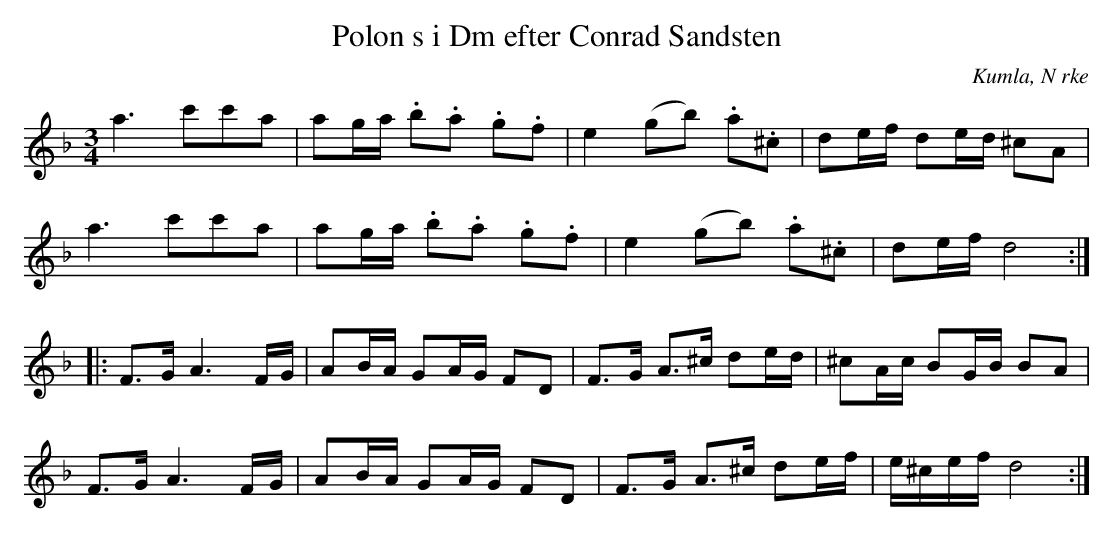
X:1
T:Polon s i Dm efter Conrad Sandsten
O:Kumla, N rke
M:3/4
L:1/16
K:Dm
a6 c'2c'2a2 | a2ga .b2.a2 .g2.f2 | e4 (g2b2) .a2.^c2 | d2ef d2ed ^c2A2 |
a6 c'2c'2a2 | a2ga .b2.a2 .g2.f2 | e4 (g2b2) .a2.^c2 | d2ef d8 ::
F2>G2 A6FG | A2BA G2AG F2D2 | F2>G2 A2>^c2 d2ed | ^c2Ac B2GB B2A2 |
F2>G2 A6FG | A2BA G2AG F2D2 | F2>G2 A2>^c2 d2ef | e^cef d8 :|
